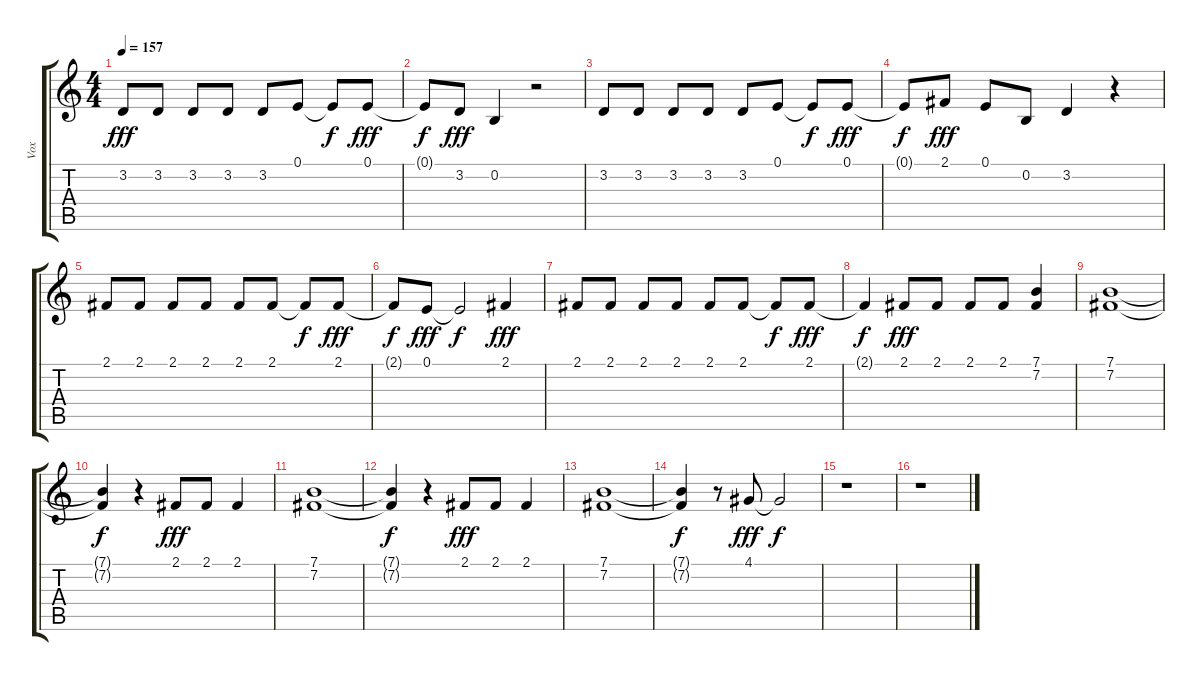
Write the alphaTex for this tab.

\track ("Vox" "Vox") {instrument bassoon}
\staff {score tabs}
\tuning (E4 B3 G3 D3 A2 E2) {hide}
\ts (4 4)
\tempo 157
\clef g2
\ks c
3.2.8{dy fff} 3.2.8 3.2.8 3.2.8 3.2.8 0.1.8 0.1{t}.8{dy f} 0.1.8{dy fff} |
0.1{t}.8{dy f} 3.2.8{dy fff} 0.2.4 r.2 |
3.2.8 3.2.8 3.2.8 3.2.8 3.2.8 0.1.8 0.1{t}.8{dy f} 0.1.8{dy fff} |
0.1{t}.8{dy f} 2.1.8{dy fff} 0.1.8 0.2.8 3.2.4 r.4 |
2.1.8 2.1.8 2.1.8 2.1.8 2.1.8 2.1.8 2.1{t}.8{dy f} 2.1.8{dy fff} |
2.1{t}.8{dy f} 0.1.8{dy fff} 0.1{t}.2{dy f} 2.1.4{dy fff} |
2.1.8 2.1.8 2.1.8 2.1.8 2.1.8 2.1.8 2.1{t}.8{dy f} 2.1.8{dy fff} |
2.1{t}.4{dy f} 2.1.8{dy fff} 2.1.8 2.1.8 2.1.8 (7.1 7.2).4 |
(7.1 7.2).1 |
(7.1{t} 7.2{t}).4{dy f} r.4 2.1.8{dy fff} 2.1.8 2.1.4 |
(7.1 7.2).1 |
(7.1{t} 7.2{t}).4{dy f} r.4 2.1.8{dy fff} 2.1.8 2.1.4 |
(7.1 7.2).1 |
(7.1{t} 7.2{t}).4{dy f} r.8 4.1.8{dy fff} 4.1{t}.2{dy f} |
r.1 |
r.1
